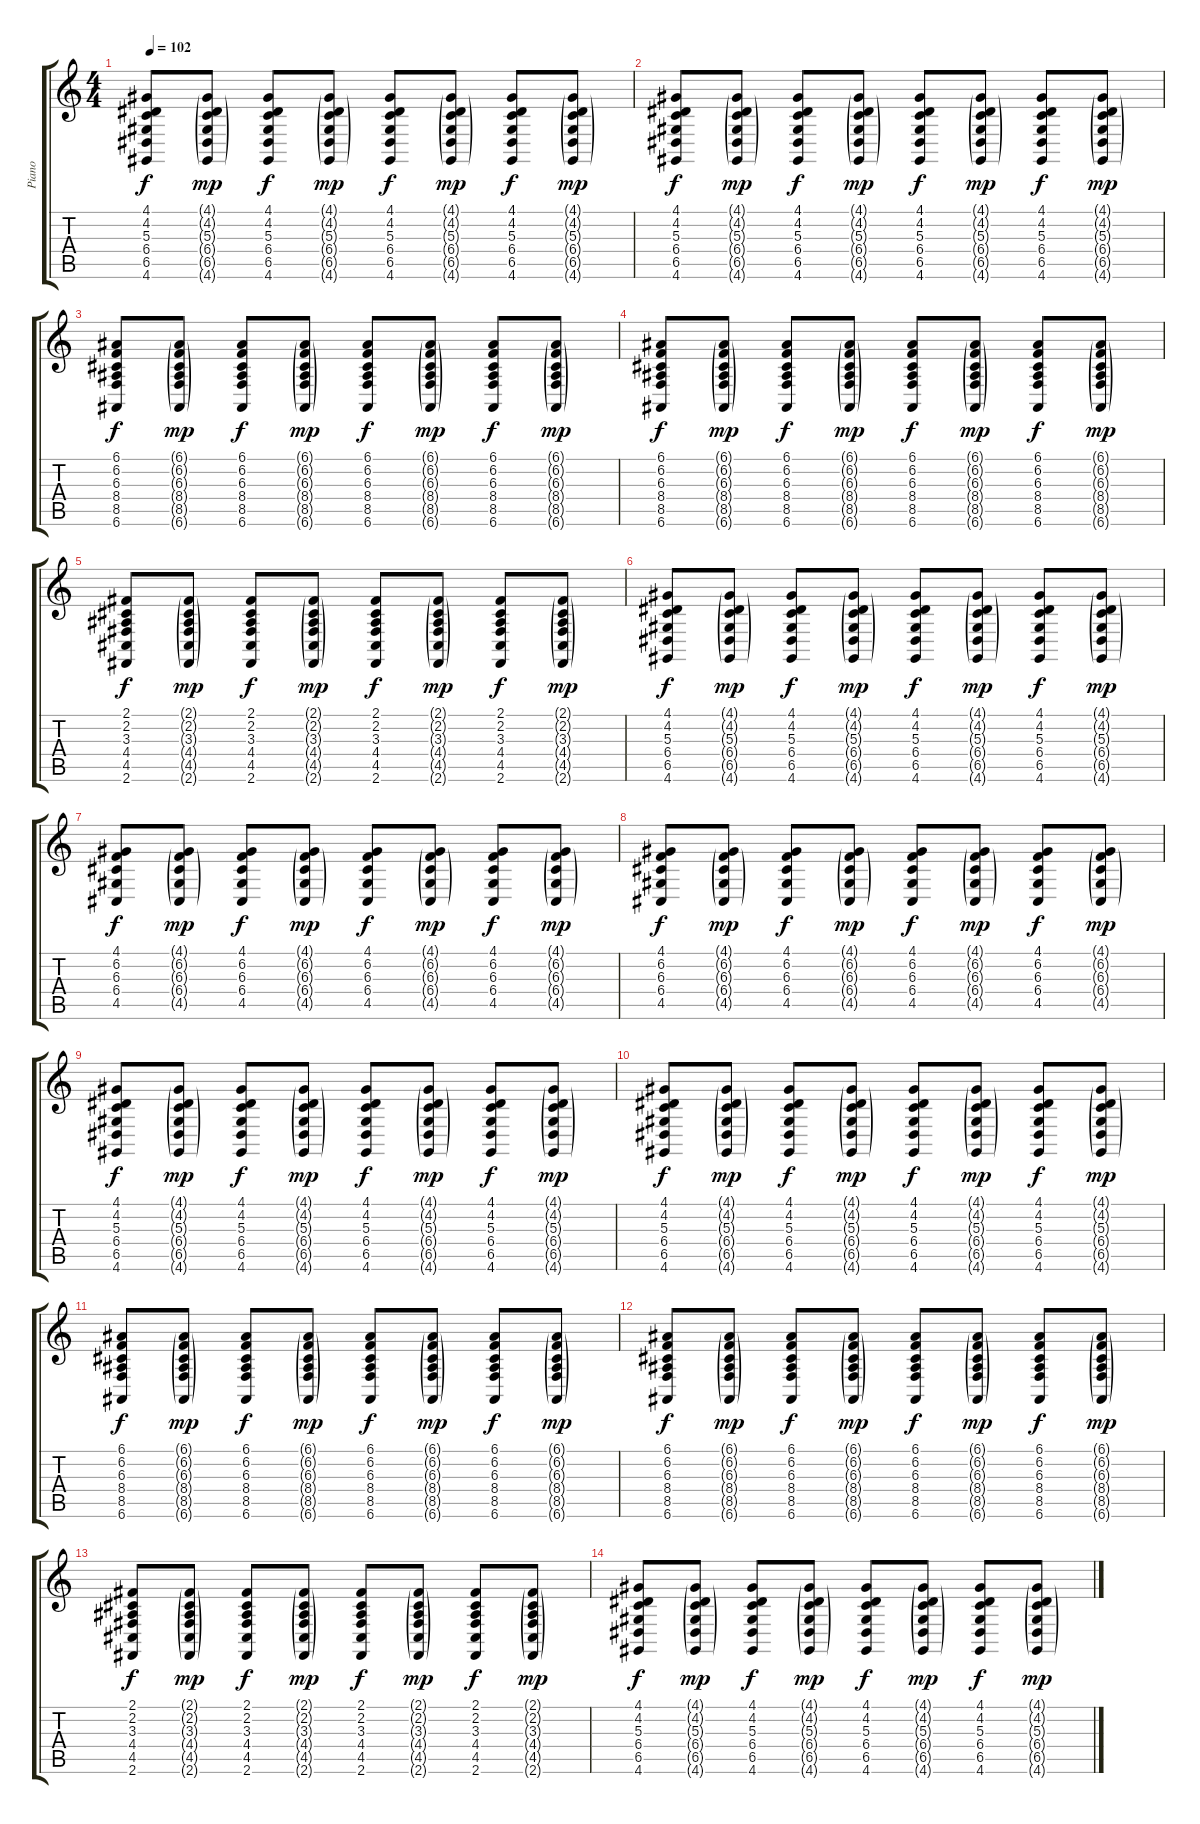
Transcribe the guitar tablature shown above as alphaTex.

\track ("Piano" "Piano") {instrument brightacousticpiano}
\staff {score tabs}
\tuning (E4 B3 G3 D3 A2 E2) {hide}
\ts (4 4)
\tempo 102
\clef g2
\ks c
(4.1 4.2 5.3 6.4 6.5 4.6).8{dy f} (4.1{g} 4.2{g} 5.3{g} 6.4{g} 6.5{g} 4.6{g}).8{dy mp} (4.1 4.2 5.3 6.4 6.5 4.6).8{dy f} (4.1{g} 4.2{g} 5.3{g} 6.4{g} 6.5{g} 4.6{g}).8{dy mp} (4.1 4.2 5.3 6.4 6.5 4.6).8{dy f} (4.1{g} 4.2{g} 5.3{g} 6.4{g} 6.5{g} 4.6{g}).8{dy mp} (4.1 4.2 5.3 6.4 6.5 4.6).8{dy f} (4.1{g} 4.2{g} 5.3{g} 6.4{g} 6.5{g} 4.6{g}).8{dy mp} |
(4.1 4.2 5.3 6.4 6.5 4.6).8{dy f} (4.1{g} 4.2{g} 5.3{g} 6.4{g} 6.5{g} 4.6{g}).8{dy mp} (4.1 4.2 5.3 6.4 6.5 4.6).8{dy f} (4.1{g} 4.2{g} 5.3{g} 6.4{g} 6.5{g} 4.6{g}).8{dy mp} (4.1 4.2 5.3 6.4 6.5 4.6).8{dy f} (4.1{g} 4.2{g} 5.3{g} 6.4{g} 6.5{g} 4.6{g}).8{dy mp} (4.1 4.2 5.3 6.4 6.5 4.6).8{dy f} (4.1{g} 4.2{g} 5.3{g} 6.4{g} 6.5{g} 4.6{g}).8{dy mp} |
(6.1 6.2 6.3 8.4 8.5 6.6).8{dy f} (6.1{g} 6.2{g} 6.3{g} 8.4{g} 8.5{g} 6.6{g}).8{dy mp} (6.1 6.2 6.3 8.4 8.5 6.6).8{dy f} (6.1{g} 6.2{g} 6.3{g} 8.4{g} 8.5{g} 6.6{g}).8{dy mp} (6.1 6.2 6.3 8.4 8.5 6.6).8{dy f} (6.1{g} 6.2{g} 6.3{g} 8.4{g} 8.5{g} 6.6{g}).8{dy mp} (6.1 6.2 6.3 8.4 8.5 6.6).8{dy f} (6.1{g} 6.2{g} 6.3{g} 8.4{g} 8.5{g} 6.6{g}).8{dy mp} |
(6.1 6.2 6.3 8.4 8.5 6.6).8{dy f} (6.1{g} 6.2{g} 6.3{g} 8.4{g} 8.5{g} 6.6{g}).8{dy mp} (6.1 6.2 6.3 8.4 8.5 6.6).8{dy f} (6.1{g} 6.2{g} 6.3{g} 8.4{g} 8.5{g} 6.6{g}).8{dy mp} (6.1 6.2 6.3 8.4 8.5 6.6).8{dy f} (6.1{g} 6.2{g} 6.3{g} 8.4{g} 8.5{g} 6.6{g}).8{dy mp} (6.1 6.2 6.3 8.4 8.5 6.6).8{dy f} (6.1{g} 6.2{g} 6.3{g} 8.4{g} 8.5{g} 6.6{g}).8{dy mp} |
(2.1 2.2 3.3 4.4 4.5 2.6).8{dy f} (2.1{g} 2.2{g} 3.3{g} 4.4{g} 4.5{g} 2.6{g}).8{dy mp} (2.1 2.2 3.3 4.4 4.5 2.6).8{dy f} (2.1{g} 2.2{g} 3.3{g} 4.4{g} 4.5{g} 2.6{g}).8{dy mp} (2.1 2.2 3.3 4.4 4.5 2.6).8{dy f} (2.1{g} 2.2{g} 3.3{g} 4.4{g} 4.5{g} 2.6{g}).8{dy mp} (2.1 2.2 3.3 4.4 4.5 2.6).8{dy f} (2.1{g} 2.2{g} 3.3{g} 4.4{g} 4.5{g} 2.6{g}).8{dy mp} |
(4.1 4.2 5.3 6.4 6.5 4.6).8{dy f} (4.1{g} 4.2{g} 5.3{g} 6.4{g} 6.5{g} 4.6{g}).8{dy mp} (4.1 4.2 5.3 6.4 6.5 4.6).8{dy f} (4.1{g} 4.2{g} 5.3{g} 6.4{g} 6.5{g} 4.6{g}).8{dy mp} (4.1 4.2 5.3 6.4 6.5 4.6).8{dy f} (4.1{g} 4.2{g} 5.3{g} 6.4{g} 6.5{g} 4.6{g}).8{dy mp} (4.1 4.2 5.3 6.4 6.5 4.6).8{dy f} (4.1{g} 4.2{g} 5.3{g} 6.4{g} 6.5{g} 4.6{g}).8{dy mp} |
(4.1 6.2 6.3 6.4 4.5).8{dy f} (4.1{g} 6.2{g} 6.3{g} 6.4{g} 4.5{g}).8{dy mp} (4.1 6.2 6.3 6.4 4.5).8{dy f} (4.1{g} 6.2{g} 6.3{g} 6.4{g} 4.5{g}).8{dy mp} (4.1 6.2 6.3 6.4 4.5).8{dy f} (4.1{g} 6.2{g} 6.3{g} 6.4{g} 4.5{g}).8{dy mp} (4.1 6.2 6.3 6.4 4.5).8{dy f} (4.1{g} 6.2{g} 6.3{g} 6.4{g} 4.5{g}).8{dy mp} |
(4.1 6.2 6.3 6.4 4.5).8{dy f} (4.1{g} 6.2{g} 6.3{g} 6.4{g} 4.5{g}).8{dy mp} (4.1 6.2 6.3 6.4 4.5).8{dy f} (4.1{g} 6.2{g} 6.3{g} 6.4{g} 4.5{g}).8{dy mp} (4.1 6.2 6.3 6.4 4.5).8{dy f} (4.1{g} 6.2{g} 6.3{g} 6.4{g} 4.5{g}).8{dy mp} (4.1 6.2 6.3 6.4 4.5).8{dy f} (4.1{g} 6.2{g} 6.3{g} 6.4{g} 4.5{g}).8{dy mp} |
(4.1 4.2 5.3 6.4 6.5 4.6).8{dy f} (4.1{g} 4.2{g} 5.3{g} 6.4{g} 6.5{g} 4.6{g}).8{dy mp} (4.1 4.2 5.3 6.4 6.5 4.6).8{dy f} (4.1{g} 4.2{g} 5.3{g} 6.4{g} 6.5{g} 4.6{g}).8{dy mp} (4.1 4.2 5.3 6.4 6.5 4.6).8{dy f} (4.1{g} 4.2{g} 5.3{g} 6.4{g} 6.5{g} 4.6{g}).8{dy mp} (4.1 4.2 5.3 6.4 6.5 4.6).8{dy f} (4.1{g} 4.2{g} 5.3{g} 6.4{g} 6.5{g} 4.6{g}).8{dy mp} |
(4.1 4.2 5.3 6.4 6.5 4.6).8{dy f} (4.1{g} 4.2{g} 5.3{g} 6.4{g} 6.5{g} 4.6{g}).8{dy mp} (4.1 4.2 5.3 6.4 6.5 4.6).8{dy f} (4.1{g} 4.2{g} 5.3{g} 6.4{g} 6.5{g} 4.6{g}).8{dy mp} (4.1 4.2 5.3 6.4 6.5 4.6).8{dy f} (4.1{g} 4.2{g} 5.3{g} 6.4{g} 6.5{g} 4.6{g}).8{dy mp} (4.1 4.2 5.3 6.4 6.5 4.6).8{dy f} (4.1{g} 4.2{g} 5.3{g} 6.4{g} 6.5{g} 4.6{g}).8{dy mp} |
(6.1 6.2 6.3 8.4 8.5 6.6).8{dy f} (6.1{g} 6.2{g} 6.3{g} 8.4{g} 8.5{g} 6.6{g}).8{dy mp} (6.1 6.2 6.3 8.4 8.5 6.6).8{dy f} (6.1{g} 6.2{g} 6.3{g} 8.4{g} 8.5{g} 6.6{g}).8{dy mp} (6.1 6.2 6.3 8.4 8.5 6.6).8{dy f} (6.1{g} 6.2{g} 6.3{g} 8.4{g} 8.5{g} 6.6{g}).8{dy mp} (6.1 6.2 6.3 8.4 8.5 6.6).8{dy f} (6.1{g} 6.2{g} 6.3{g} 8.4{g} 8.5{g} 6.6{g}).8{dy mp} |
(6.1 6.2 6.3 8.4 8.5 6.6).8{dy f} (6.1{g} 6.2{g} 6.3{g} 8.4{g} 8.5{g} 6.6{g}).8{dy mp} (6.1 6.2 6.3 8.4 8.5 6.6).8{dy f} (6.1{g} 6.2{g} 6.3{g} 8.4{g} 8.5{g} 6.6{g}).8{dy mp} (6.1 6.2 6.3 8.4 8.5 6.6).8{dy f} (6.1{g} 6.2{g} 6.3{g} 8.4{g} 8.5{g} 6.6{g}).8{dy mp} (6.1 6.2 6.3 8.4 8.5 6.6).8{dy f} (6.1{g} 6.2{g} 6.3{g} 8.4{g} 8.5{g} 6.6{g}).8{dy mp} |
(2.1 2.2 3.3 4.4 4.5 2.6).8{dy f} (2.1{g} 2.2{g} 3.3{g} 4.4{g} 4.5{g} 2.6{g}).8{dy mp} (2.1 2.2 3.3 4.4 4.5 2.6).8{dy f} (2.1{g} 2.2{g} 3.3{g} 4.4{g} 4.5{g} 2.6{g}).8{dy mp} (2.1 2.2 3.3 4.4 4.5 2.6).8{dy f} (2.1{g} 2.2{g} 3.3{g} 4.4{g} 4.5{g} 2.6{g}).8{dy mp} (2.1 2.2 3.3 4.4 4.5 2.6).8{dy f} (2.1{g} 2.2{g} 3.3{g} 4.4{g} 4.5{g} 2.6{g}).8{dy mp} |
(4.1 4.2 5.3 6.4 6.5 4.6).8{dy f} (4.1{g} 4.2{g} 5.3{g} 6.4{g} 6.5{g} 4.6{g}).8{dy mp} (4.1 4.2 5.3 6.4 6.5 4.6).8{dy f} (4.1{g} 4.2{g} 5.3{g} 6.4{g} 6.5{g} 4.6{g}).8{dy mp} (4.1 4.2 5.3 6.4 6.5 4.6).8{dy f} (4.1{g} 4.2{g} 5.3{g} 6.4{g} 6.5{g} 4.6{g}).8{dy mp} (4.1 4.2 5.3 6.4 6.5 4.6).8{dy f} (4.1{g} 4.2{g} 5.3{g} 6.4{g} 6.5{g} 4.6{g}).8{dy mp}
